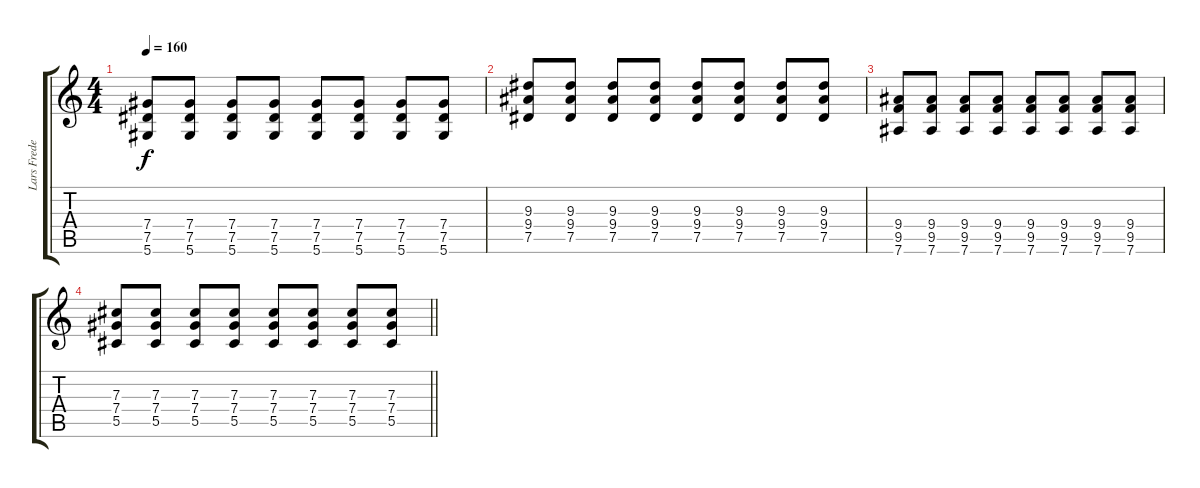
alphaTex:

\track ("Lars Frederikson" "Lars Frede") {instrument distortionguitar}
\staff {score tabs}
\tuning (Eb4 Bb3 Gb3 Db3 Ab2 Eb2) {hide}
\ts (4 4)
\tempo 160
\clef g2
\ks c
(7.4 7.5 5.6).8{dy f} (7.4 7.5 5.6).8 (7.4 7.5 5.6).8 (7.4 7.5 5.6).8 (7.4 7.5 5.6).8 (7.4 7.5 5.6).8 (7.4 7.5 5.6).8 (7.4 7.5 5.6).8 |
(9.3 9.4 7.5).8 (9.3 9.4 7.5).8 (9.3 9.4 7.5).8 (9.3 9.4 7.5).8 (9.3 9.4 7.5).8 (9.3 9.4 7.5).8 (9.3 9.4 7.5).8 (9.3 9.4 7.5).8 |
(9.4 9.5 7.6).8 (9.4 9.5 7.6).8 (9.4 9.5 7.6).8 (9.4 9.5 7.6).8 (9.4 9.5 7.6).8 (9.4 9.5 7.6).8 (9.4 9.5 7.6).8 (9.4 9.5 7.6).8 |
\barLineRight lightlight
(7.3 7.4 5.5).8 (7.3 7.4 5.5).8 (7.3 7.4 5.5).8 (7.3 7.4 5.5).8 (7.3 7.4 5.5).8 (7.3 7.4 5.5).8 (7.3 7.4 5.5).8 (7.3 7.4 5.5).8
